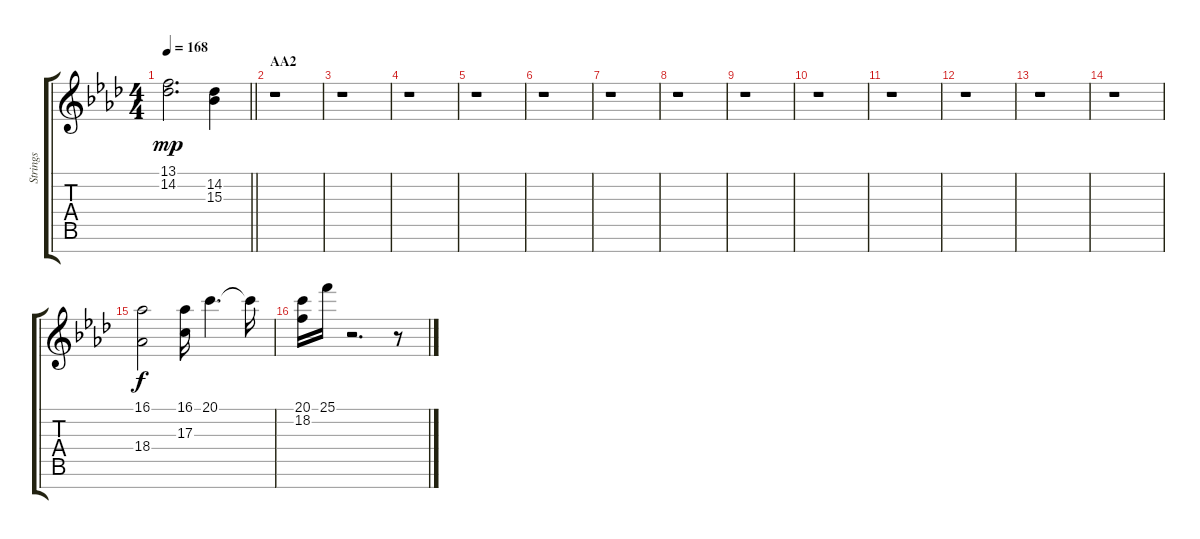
\track ("Strings" "Strings") {instrument stringensemble1}
\staff {score tabs}
\tuning (E4 B3 G3 D3 A2 E2 B1) {hide}
\ts (4 4)
\tempo 168
\clef g2
\barLineRight lightlight
\ks fminor
(13.1 14.2).2{d dy mp} (14.2 15.3).4 |
\section ("" "AA2")
r.1 |
r.1 |
r.1 |
r.1 |
r.1 |
r.1 |
r.1 |
r.1 |
r.1 |
r.1 |
r.1 |
r.1 |
r.1 |
(16.1 18.4).2{dy f} (16.1 17.3).16 20.1.4{d} 20.1{t}.16 |
(20.1 18.2).16 25.1.16 r.2{d} r.8
